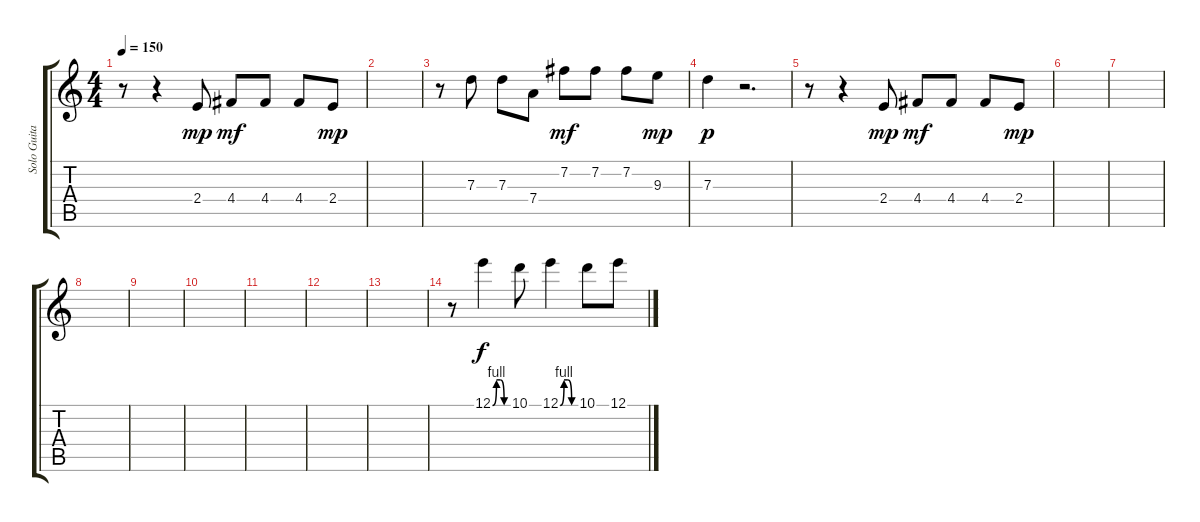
\track ("Solo Guitar" "Solo Guita") {instrument overdrivenguitar}
\staff {score tabs}
\tuning (E4 B3 G3 D3 A2 E2) {hide}
\ts (4 4)
\tempo 150
\clef g2
\ks c
r.8{dy p} r.4 2.4.8{dy mp} 4.4.8{dy mf} 4.4.8 4.4.8 2.4.8{dy mp} |
|
r.8 7.3.8 7.3.8 7.4.8 7.2.8{dy mf} 7.2.8 7.2.8 9.3.8{dy mp} |
7.3.4{dy p} r.2{d} |
r.8 r.4 2.4.8{dy mp} 4.4.8{dy mf} 4.4.8 4.4.8 2.4.8{dy mp} |
|
|
|
|
|
|
|
|
r.8 12.1{be (custom 0 0 15 4 30 4 45 0 60 0)}.4{dy f} 10.1.8 12.1{be (custom 0 0 15 4 30 4 45 0 60 0)}.4 10.1.8 12.1.8
